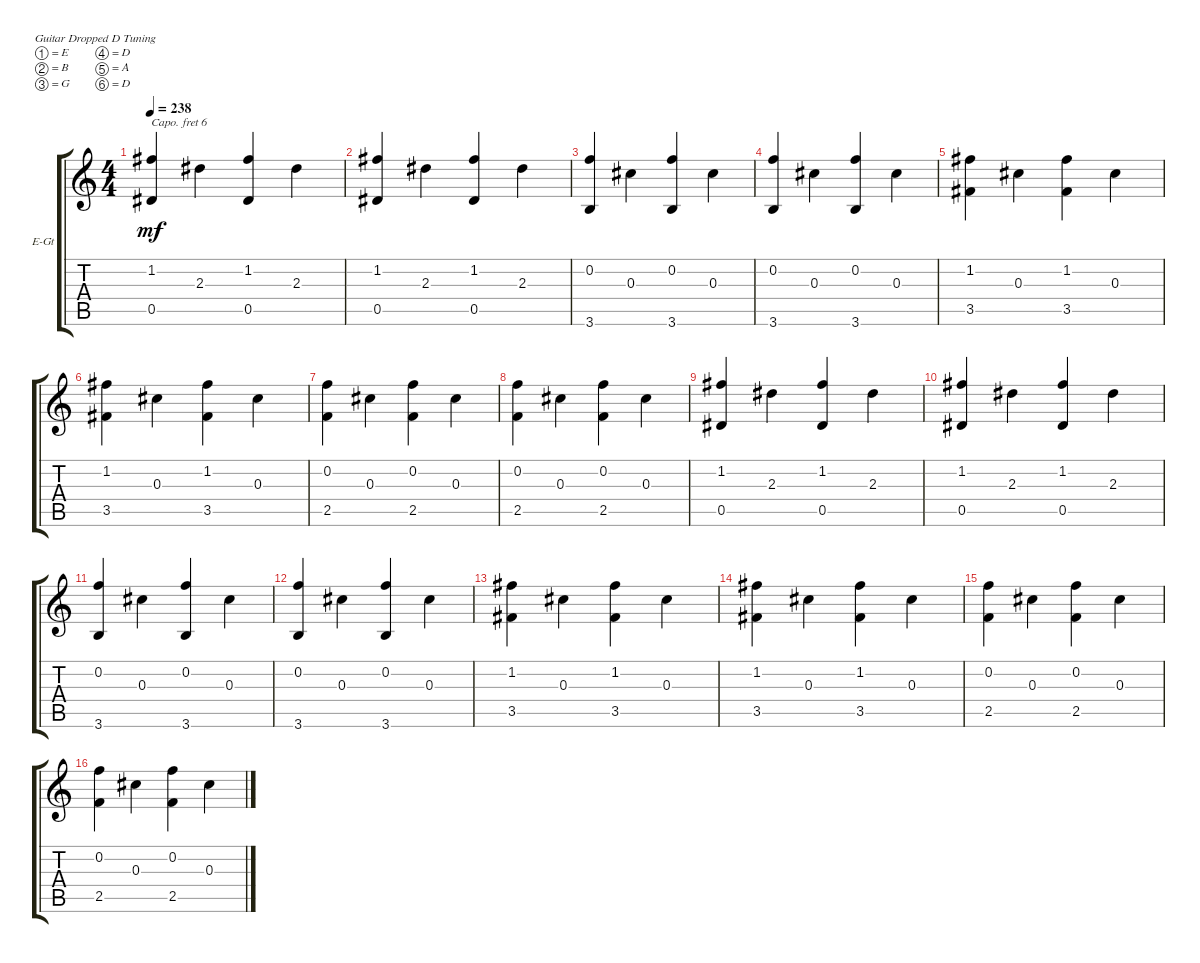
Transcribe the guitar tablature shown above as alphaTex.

\defaultSystemsLayout 4
\bracketExtendMode groupsimilarinstruments
\firstSystemTrackNameOrientation horizontal
\otherSystemsTrackNameOrientation horizontal
\track ("Electric Guitar" "E-Gt") {instrument electricguitarclean}
\staff {score tabs}
\capo 6
\tuning (E4 B3 G3 D3 A2 D2)
\ts (4 4)
\tempo 238
\clef g2
\ks c
(0.5 1.2).4{dy mf} 2.3.4 (0.5 1.2).4 2.3.4 |
(0.5 1.2).4 2.3.4 (0.5 1.2).4 2.3.4 |
(0.2 3.6).4 0.3.4 (0.2 3.6).4 0.3.4 |
(0.2 3.6).4 0.3.4 (0.2 3.6).4 0.3.4 |
(3.5 1.2).4 0.3.4 (1.2 3.5).4 0.3.4 |
(3.5 1.2).4 0.3.4 (3.5 1.2).4 0.3.4 |
(2.5 0.2).4 0.3.4 (2.5 0.2).4 0.3.4 |
(2.5 0.2).4 0.3.4 (2.5 0.2).4 0.3.4 |
(0.5 1.2).4 2.3.4 (0.5 1.2).4 2.3.4 |
(0.5 1.2).4 2.3.4 (0.5 1.2).4 2.3.4 |
(0.2 3.6).4 0.3.4 (0.2 3.6).4 0.3.4 |
(0.2 3.6).4 0.3.4 (0.2 3.6).4 0.3.4 |
(1.2 3.5).4 0.3.4 (1.2 3.5).4 0.3.4 |
(3.5 1.2).4 0.3.4 (3.5 1.2).4 0.3.4 |
(2.5 0.2).4 0.3.4 (2.5 0.2).4 0.3.4 |
(2.5 0.2).4 0.3.4 (2.5 0.2).4 0.3.4
